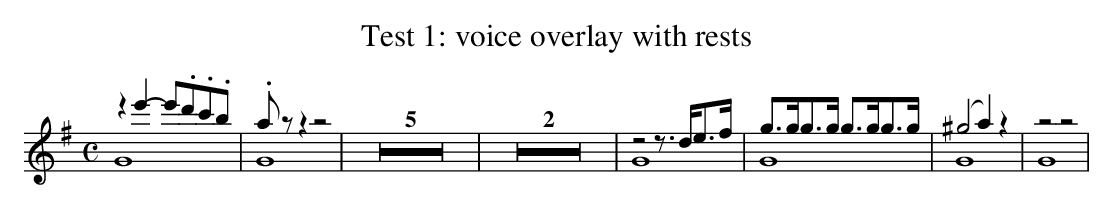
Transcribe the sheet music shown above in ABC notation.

X:1
T: Test 1: voice overlay with rests
M: C
L: 1/16
K: G
 z4 e'4- e'2.d'2.c'2.b2 & G16 |\
.a2z2 z4 z8 & G16 | Z5 | Z2 | z8 z3 de3f & G16 |\
g3gg3g g3gg3g & G16 | (^g8 a4)z4 & G16 | z8 z8 & G16 |
